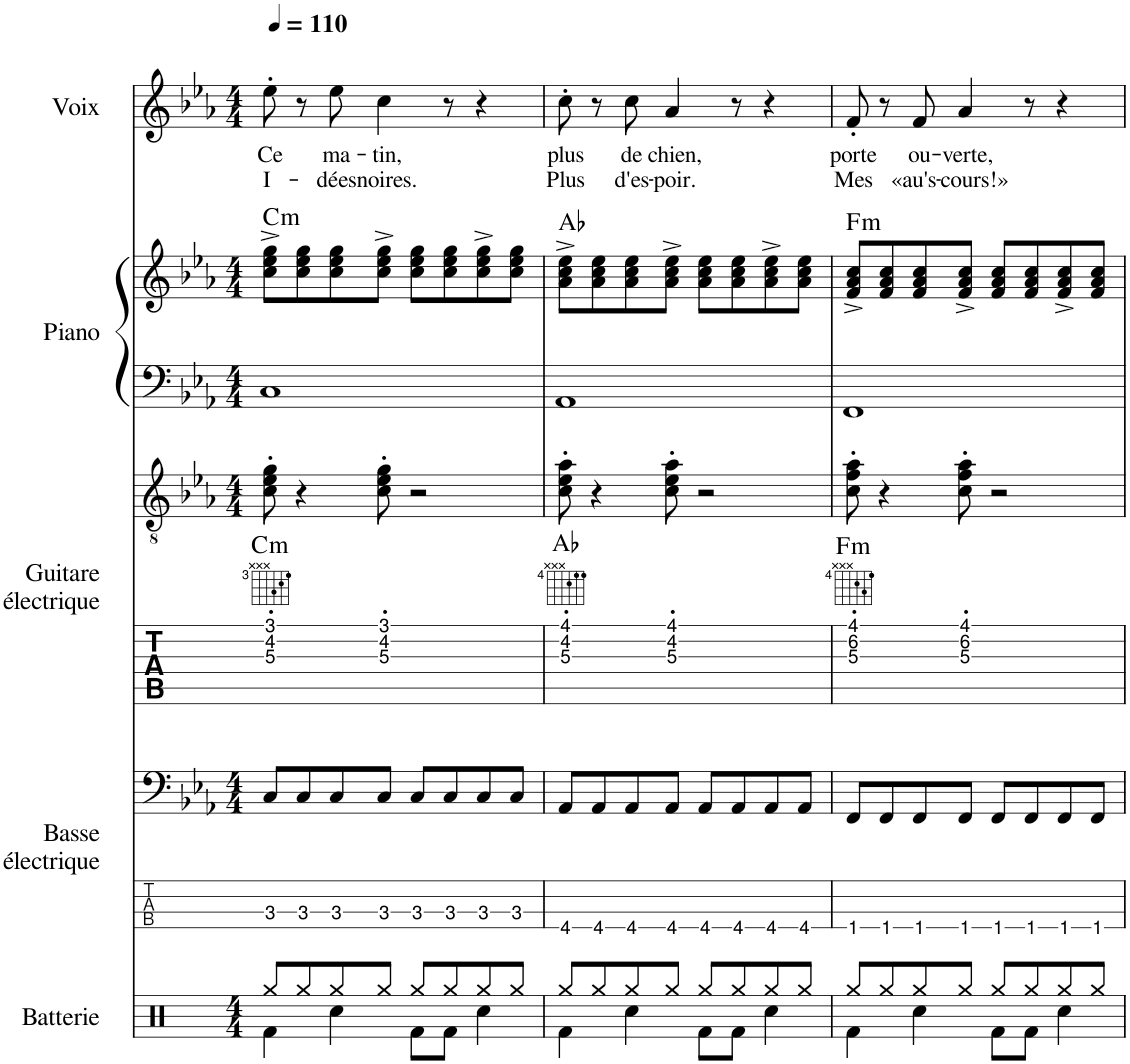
**kern	**kern	**kern	**kern	**kern	**harte	**kern	**kern	**harte	**kern	**text	**text
*part5	*part4	*part4	*part3	*part3	*part3	*part2	*part2	*part2	*part1	*part1	*part1
*staff8	*staff7	*staff6	*staff5	*staff4	*	*staff3	*staff2	*	*staff1	*staff1	*staff1
*I"Batterie	*I"Basse électrique	*	*I"Guitare électrique	*	*	*I"Piano	*	*	*I"Voix	*	*
*I'Bat.	*I'B. él.	*	*I'Guit. El.	*	*	*I'Pia.	*	*	*I'Vx.	*	*
*	*stria4	*	*stria6	*	*	*	*	*	*	*	*
*clefX	*	*clefF4	*	*clefGv2	*	*clefF4	*clefG2	*	*clefG2	*	*
*	*Trd7c12	*Trd7c12	*	*	*	*	*	*	*	*	*
*k[]	*k[b-e-a-]	*k[b-e-a-]	*k[b-e-a-]	*k[b-e-a-]	*	*k[b-e-a-]	*k[b-e-a-]	*	*k[b-e-a-]	*	*
*M4/4	*M4/4	*M4/4	*M4/4	*M4/4	*	*M4/4	*M4/4	*	*M4/4	*	*
*MM110	*MM110	*MM110	*MM110	*MM110	*	*MM110	*MM110	*	*MM110	*	*
=1	=1	=1	=1	=1	=1	=1	=1	=1	=1	=1	=1
*^	*	*	*	*	*	*	*	*	*	*	*
!	!	!	!	!	!	!LO:H:kt=m	!	!	!LO:H:kt=m	!	!LO:LY:b	!LO:LY:b
8Rgg/L	4Rf\	8CL	8C/L	8c' 8e-' 8g'	8c\' 8e-\' 8g\'	C:min	1C	8cc\^ 8ee-\^ 8gg\^L	C:min	8ee-'\	Ce	I-
8Rgg/	.	8CJ	8C/	4r	4r	.	.	8cc\ 8ee-\ 8gg\	.	8r	.	.
!	!	!	!	!	!	!	!	!	!	!	!LO:LY:b	!LO:LY:b
8Rgg/	4Rcc\	8CL	8C/	.	.	.	.	8cc\ 8ee-\ 8gg\	.	8ee-\	ma-	-dées
!	!	!	!	!	!	!	!	!	!	!	!LO:LY:b	!LO:LY:b
8Rgg/J	.	8CJ	8C/J	8c' 8e-' 8g'	8c\' 8e-\' 8g\'	.	.	8cc\^ 8ee-\^ 8gg\^J	.	4cc\	-tin,	noires.
8Rgg/L	8Rf\L	8CL	8C/L	2r	2r	.	.	8cc\ 8ee-\ 8gg\L	.	.	.	.
8Rgg/	8Rf\J	8CJ	8C/	.	.	.	.	8cc\ 8ee-\ 8gg\	.	8r	.	.
8Rgg/	4Rcc\	8CL	8C/	.	.	.	.	8cc\^ 8ee-\^ 8gg\^	.	4r	.	.
8Rgg/J	.	8CJ	8C/J	.	.	.	.	8cc\ 8ee-\ 8gg\J	.	.	.	.
=2	=2	=2	=2	=2	=2	=2	=2	=2	=2	=2	=2	=2
!	!	!	!	!	!	!	!	!	!	!	!LO:LY:b	!LO:LY:b
8Rgg/L	4Rf\	8AA-L	8AA-/L	8c' 8e-' 8a-'	8c\' 8e-\' 8a-\'	Ab:maj	1AA-	8a-\^ 8cc\^ 8ee-\^L	Ab:maj	8cc'\	plus	Plus
8Rgg/	.	8AA-J	8AA-/	4r	4r	.	.	8a-\ 8cc\ 8ee-\	.	8r	.	.
!	!	!	!	!	!	!	!	!	!	!	!LO:LY:b	!LO:LY:b
8Rgg/	4Rcc\	8AA-L	8AA-/	.	.	.	.	8a-\ 8cc\ 8ee-\	.	8cc\	de	d'es-
!	!	!	!	!	!	!	!	!	!	!	!LO:LY:b	!LO:LY:b
8Rgg/J	.	8AA-J	8AA-/J	8c' 8e-' 8a-'	8c\' 8e-\' 8a-\'	.	.	8a-\^ 8cc\^ 8ee-\^J	.	4a-/	chien,	-poir.
8Rgg/L	8Rf\L	8AA-L	8AA-/L	2r	2r	.	.	8a-\ 8cc\ 8ee-\L	.	.	.	.
8Rgg/	8Rf\J	8AA-J	8AA-/	.	.	.	.	8a-\ 8cc\ 8ee-\	.	8r	.	.
8Rgg/	4Rcc\	8AA-L	8AA-/	.	.	.	.	8a-\^ 8cc\^ 8ee-\^	.	4r	.	.
8Rgg/J	.	8AA-J	8AA-/J	.	.	.	.	8a-\ 8cc\ 8ee-\J	.	.	.	.
=3	=3	=3	=3	=3	=3	=3	=3	=3	=3	=3	=3	=3
!	!	!	!	!	!	!LO:H:kt=m	!	!	!LO:H:kt=m	!	!LO:LY:b	!LO:LY:b
8Rgg/L	4Rf\	8FFL	8FF/L	8c' 8f' 8a-'	8c\' 8f\' 8a-\'	F:min	1FF	8f/^ 8a-/^ 8cc/^L	F:min	8f'/	porte	Mes
8Rgg/	.	8FFJ	8FF/	4r	4r	.	.	8f/ 8a-/ 8cc/	.	8r	.	.
!	!	!	!	!	!	!	!	!	!	!	!LO:LY:b	!LO:LY:b
8Rgg/	4Rcc\	8FFL	8FF/	.	.	.	.	8f/ 8a-/ 8cc/	.	8f/	ou-	«au's-
!	!	!	!	!	!	!	!	!	!	!	!LO:LY:b	!LO:LY:b
8Rgg/J	.	8FFJ	8FF/J	8c' 8f' 8a-'	8c\' 8f\' 8a-\'	.	.	8f/^ 8a-/^ 8cc/^J	.	4a-/	-verte,	-cours!»
8Rgg/L	8Rf\L	8FFL	8FF/L	2r	2r	.	.	8f/ 8a-/ 8cc/L	.	.	.	.
8Rgg/	8Rf\J	8FFJ	8FF/	.	.	.	.	8f/ 8a-/ 8cc/	.	8r	.	.
8Rgg/	4Rcc\	8FFL	8FF/	.	.	.	.	8f/^ 8a-/^ 8cc/^	.	4r	.	.
8Rgg/J	.	8FFJ	8FF/J	.	.	.	.	8f/ 8a-/ 8cc/J	.	.	.	.
*v	*v	*	*	*	*	*	*	*	*	*	*	*
=	=	=	=	=	=	=	=	=	=	=	=
*-	*-	*-	*-	*-	*-	*-	*-	*-	*-	*-	*-
